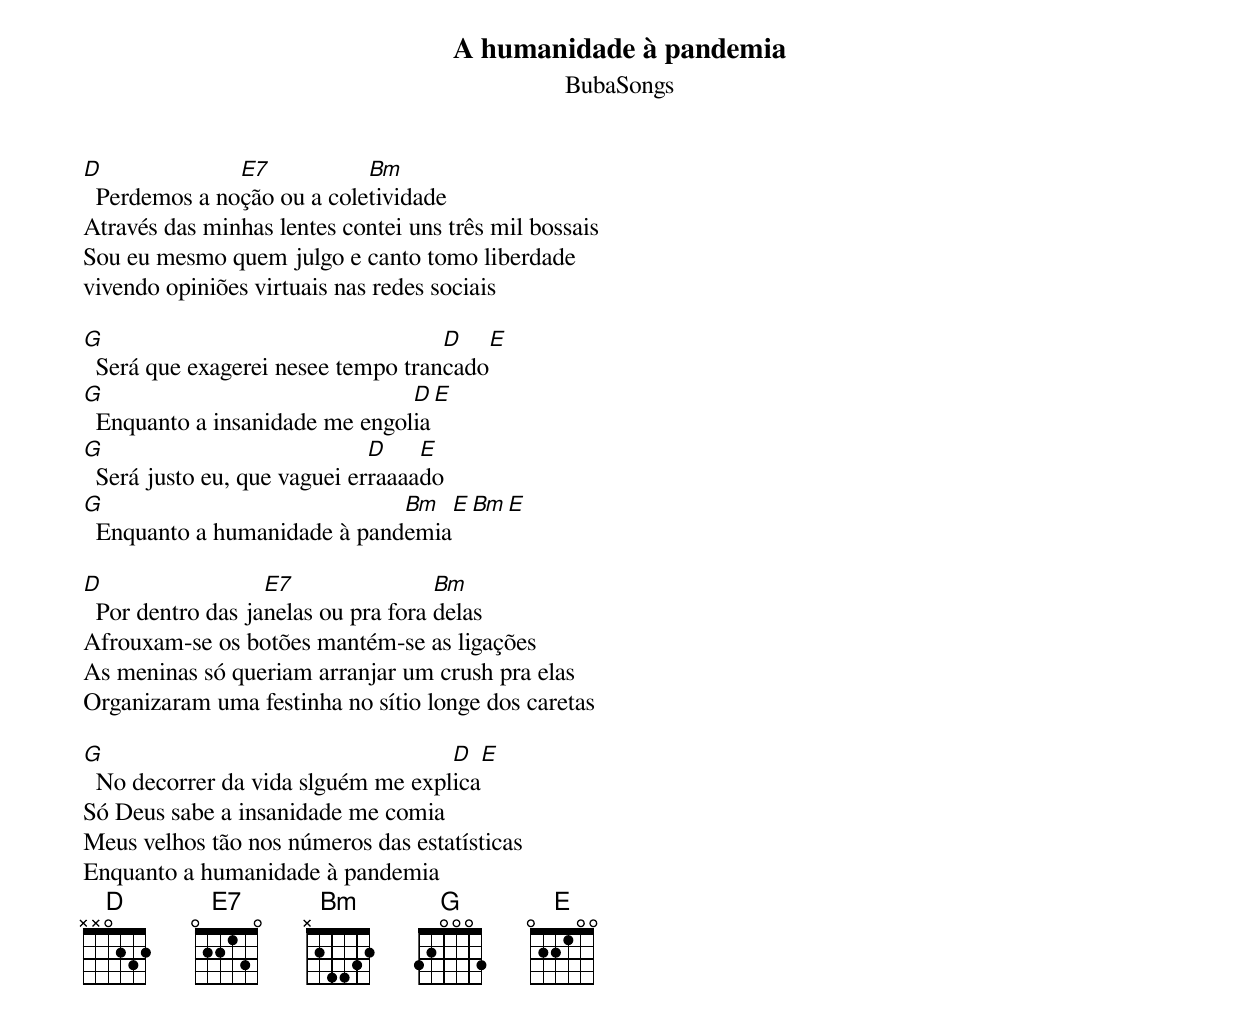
A humanidade à pandemia
BubaSongs

D              E7           Bm
  Perdemos a noção ou a coletividade
Através das minhas lentes contei uns três mil bossais
Sou eu mesmo quem julgo e canto tomo liberdade
vivendo opiniões virtuais nas redes sociais

G                                   D    E
  Será que exagerei nesee tempo trancado
G                               D    E
  Enquanto a insanidade me engolia
G                             D    E
  Será justo eu, que vaguei erraaaado
G                             Bm    E    Bm   E
  Enquanto a humanidade à pandemia

D                  E7                Bm
  Por dentro das janelas ou pra fora delas
Afrouxam-se os botões mantém-se as ligações
As meninas só queriam arranjar um crush pra elas
Organizaram uma festinha no sítio longe dos caretas

G                                   D    E
  No decorrer da vida slguém me explica
Só Deus sabe a insanidade me comia
Meus velhos tão nos números das estatísticas
Enquanto a humanidade à pandemia
